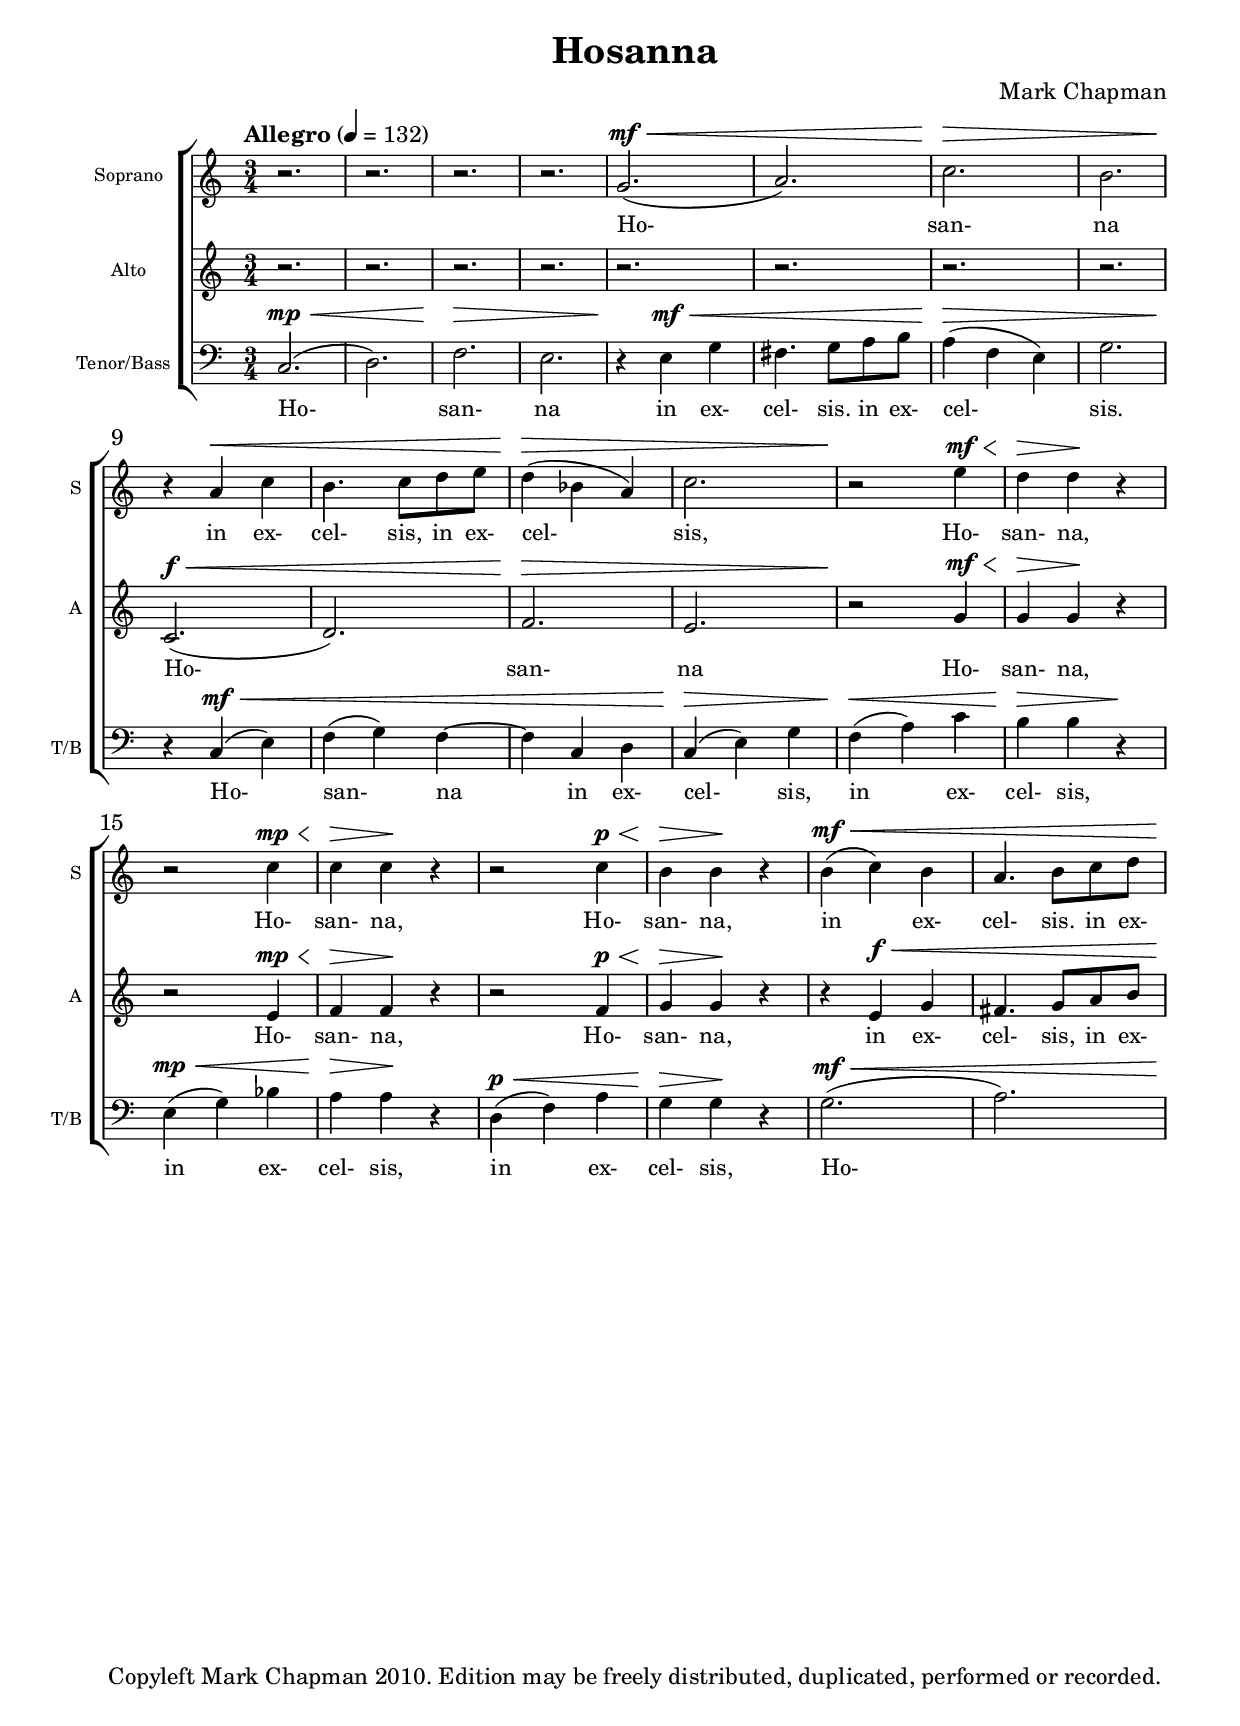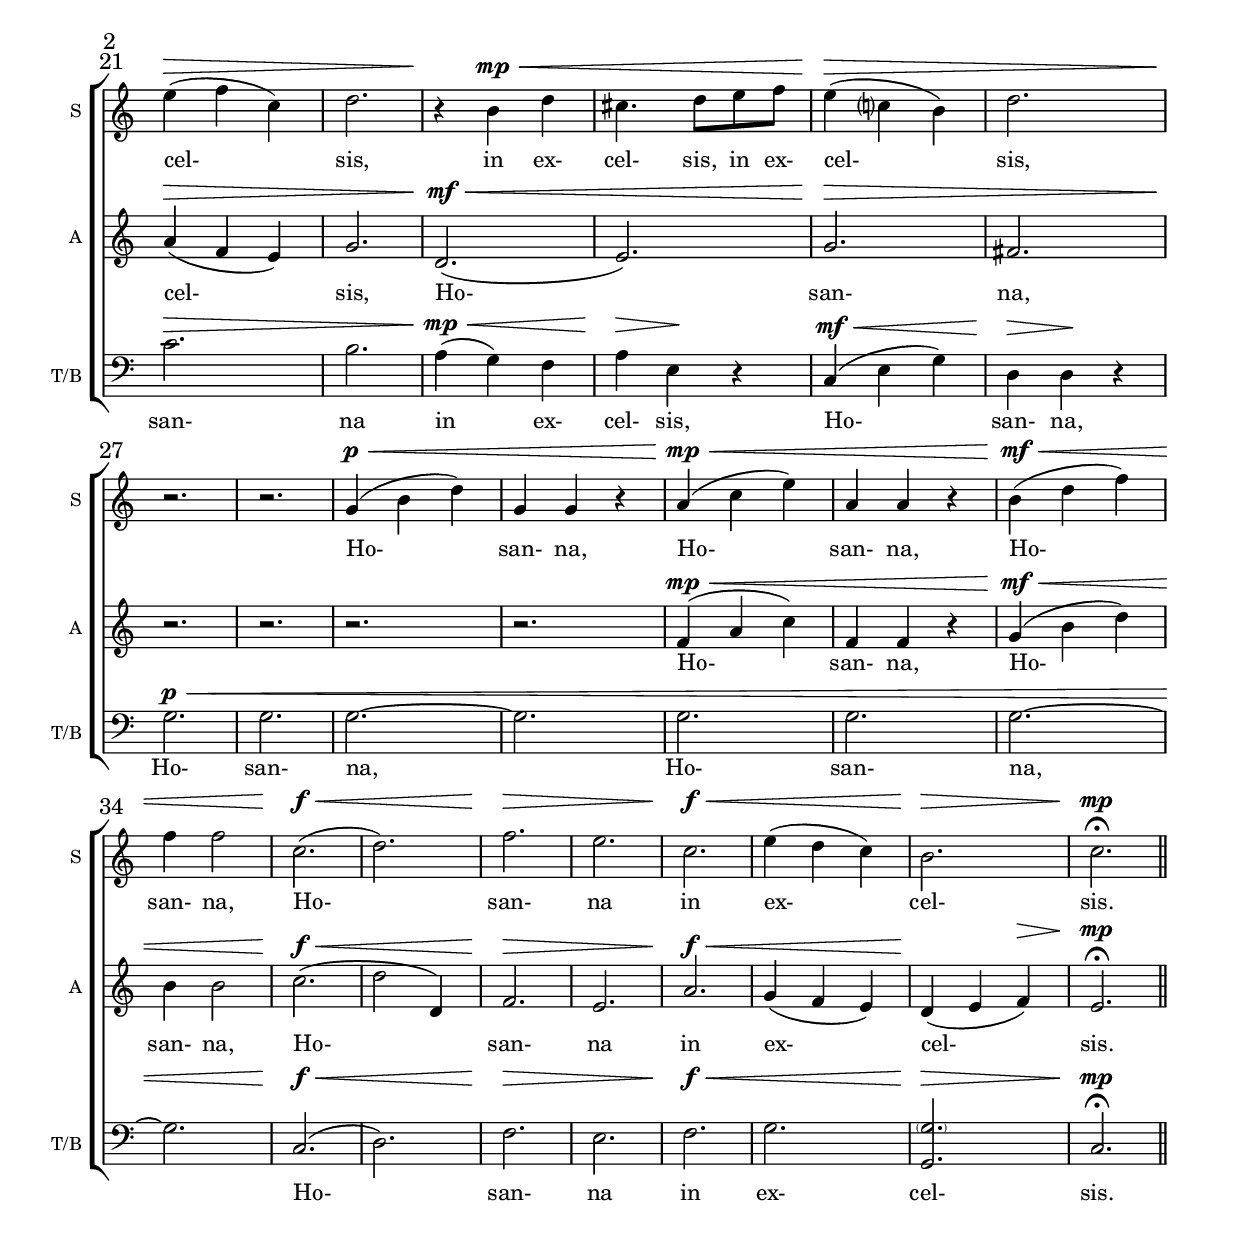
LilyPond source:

#(set-default-paper-size "a4")
\paper {
  #(set-paper-size "a4")
%  page-count = 2
  top-margin = 0.55\cm
  bottom-margin = 1.0\cm
  left-margin = 1.75\cm
  line-width = 18.0\cm
  head-separation = 0.25\cm
  foot-separation = 0.5\cm
  ragged-bottom=##t
  print-page-number=##t
}
\header {
  title = "Hosanna"
%  poet = "Ben Jonson"
  composer = "Mark Chapman"
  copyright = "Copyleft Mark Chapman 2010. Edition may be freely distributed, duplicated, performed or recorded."
}
     \version "2.12.2"
     global = {
%	\set Staff.midiInstrument = "acoustic grand"
%	\override Staff.TimeSignature #'transparent = ##t
        \dynamicUp
	\override Score.BarNumber #'extra-offset = #'( 2.0 . 1.0 )
	\override Score.BarNumber #'font-size = #0
	\override Score.SpacingSpanner #'base-shortest-duration = #(ly:make-moment 1 16)
%	\override Voice.DynamicText #'font-size = #-0.5
%	\override Voice.DynamicText #'extra-offset = #'( 0.0 . 2.5 )
%	\override Score.RehearsalMark #'extra-offset = #'( 2.0 . 0.0 )
        \key c \major
        \time 3/4
	\dynamicUp
     }

     sopMusic = \relative c'' {\small \dynamicUp \tempo "Allegro" 4=132 \key c \major
%	\override Voice.DynamicText #'extra-offset = #'(0.0 . 1.5 )
	r2. r r r g2.\mf\<( a) c\> b r4\! a\< c b4. c8 d e d4\>( bes a) c2.
	r2\! e4\mf\< d\> d\! r4 r2 c4\mp\< c\> c\! r r2 c4\p\< b\> b\! 
	r b\mf\<( c) b a4. b8 c d e4\>( f c) d2. 
%	r4 b d cis4. d8 e fis e4 c? b d2. 
	r4\! b\mp\< d cis4. d8 e f e4\>( c? b) d2. 
	r2.\! r g,4\p\<( b d) g, g r a4\mp\<( c e) a, a r b\mf\<( d f) f f2
	c2.\f\<( d) f\> e c\f\< e4 ( d c) b2.\> c\mp\fermata \bar "||"
     }
     
     altoMusic = \relative c' {\small 
	r2. r r r r r r r c2.\f\<( d) f\> e r2\! g4\mf\< g\> g\! r r2 e4\mp\< f\> f\! r r2 f4\p\< g\> g\! r 
	r e\f\< g fis4. g8 a b a4\>( f e) g2. 
	d\mf\<( e) g\> fis 
%	d( e) g f 
	r\! r r r f4\mp\<( a c) f, f r g\mf\<( b d) b b2 
	c2.\f\<( d2 d,4) f2.\> e a\f\< g4( f e) d\!( e f\>) e2.\mp\fermata
     }
     
     tbMusic = \relative c {\small 
	c2.\mp\<( d) f\> e r4\! e\mf\< g fis4. g8 a b a4\>( f e) g2. r4\! c,\mf\<( e) f( g) f~f c d c\>( e) g 
	f\<( a) c b\> b r\! e,\mp\<( g) bes a\> a\! r d,\p\<( f) a g\> g\! r 
%	g2.( a) c b a4 g fis a e r c e g d d r 
	g2.\mf\<( a) c\> b a4\mp\<( g) f a\> e\! r c\mf\<( e g) d\> d\! r 
	g2.\p\< g g~g g2. g g~g 
	c,2.\f\<( d) f\> e f\f\< g <g, \parenthesize g' >\> c\mp\fermata
     }


      sopaWords = \lyricmode { \small
	Ho- san- na in ex- cel- sis,  in ex- cel- sis,
	Ho- san- na, Ho- san- na, Ho- san- na, 
	in ex- cel- sis. in ex- cel- sis, in ex- cel- sis, in ex- cel- sis, 
	Ho- san- na, Ho- san- na, Ho- san- na, Ho- san- na in ex- cel- sis.
     }

      altaWords = \lyricmode { \small
	Ho- san- na 
	Ho- san- na, Ho- san- na, Ho- san- na, 
	in ex- cel- sis, in ex- cel- sis, 
	Ho- san- na, 
	Ho- san- na, Ho- san- na, Ho- san- na in ex- cel- sis.
     }

      menaWords = \lyricmode { \small
	Ho- san- na in ex- cel- sis. in ex- cel- sis.
	Ho- san- na  in ex- cel- sis,  in ex- cel- sis, in ex- cel- sis, in ex- cel- sis, 
	Ho- san- na in ex- cel- sis, Ho- san- na,
	Ho- san- na, Ho- san- na, Ho- san- na in ex- cel- sis.
     }

     \score {
        \context ChoirStaff <<
           \context Staff = sopranos \with {
			fontSize = #-2
			\override StaffSymbol #'staff-space = #(magstep -0)
      }
	   <<
  	     \set Staff.midiInstrument = "violin"
% 	     \set Staff.midiInstrument = "acoustic grand"
% 	     \set Staff.midiInstrument = "choir aahs"
             \set Staff.instrumentName = "Soprano "
 	     \set Staff.shortInstrumentName = "S "
               \context Voice =
                 sopranos { \oneVoice << \sopMusic >> }
            >>
           \context Lyrics = sopranos \lyricsto sopranos \sopaWords

           \context Staff = altos \with {
			fontSize = #-2
			\override StaffSymbol #'staff-space = #(magstep -0)
      }
	   <<
%  	     \set Staff.midiInstrument = "pizzicato strings"
% 	     \set Staff.midiInstrument = "acoustic grand"
% 	     \set Staff.midiInstrument = "choir aahs"
 	     \set Staff.midiInstrument = "viola"
             \set Staff.instrumentName = "Alto "
 	     \set Staff.shortInstrumentName = "A "
               \context Voice =
                 altos { \oneVoice << \global \altoMusic >> }
            >>
           \context Lyrics = altos \lyricsto altos \altaWords

           \context Staff = tenors \with {
			fontSize = #-2
			\override StaffSymbol #'staff-space = #(magstep -0)
     }
	   <<
%  	     \set Staff.midiInstrument = "pizzicato strings"
% 	     \set Staff.midiInstrument = "acoustic grand"
% 	     \set Staff.midiInstrument = "choir aahs"
 	     \set Staff.midiInstrument = "cello"
             \set Staff.instrumentName = "Tenor/Bass "
	     \set Staff.shortInstrumentName = "T/B "
%             \clef "G_8"
             \clef bass
              \context Voice =
                tenors { \oneVoice << \global \tbMusic >> }
%                tenors { \oneVoice << \global \tenorMusic >> }
           >>
           \context Lyrics = tenors \lyricsto tenors \menaWords

%           \context Staff = basses \with {
%			fontSize = #-3
%			\override StaffSymbol #'staff-space = #(magstep -2)
%      }
%	   <<
%  	     \set Staff.midiInstrument = "pizzicato strings"
% 	     \set Staff.midiInstrument = "acoustic grand"
% 	     \set Staff.midiInstrument = "voice oohs"
%             \set Staff.instrumentName = "Bass "
% 	     \set Staff.shortInstrumentName = "B "
%              \clef bass
%              \context Voice =
%                basses { \oneVoice << \global \bassMusic >> }
%           >>
%           \context Lyrics = basses \lyricsto basses \basWords
%        >>
     >>
     \midi {
        }
        \layout {
%           \context {
%	      \RemoveEmptyStaffContext
%        }
           \context {
	      \Lyrics
                \override LyricSpace #'minimum-distance = #0.2
         }
       }
     }

